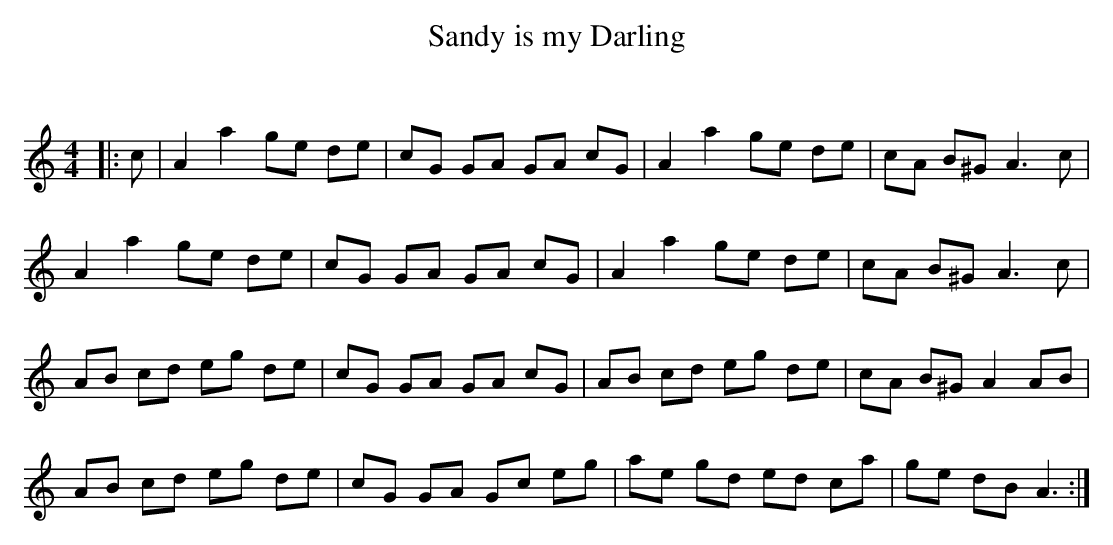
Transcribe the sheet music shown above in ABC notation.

X:1
T: Sandy is my Darling
C:
Q: 232
K:Am
M:4/4
L:1/8
|:c|A2 a2 ge de|cG GA GA cG|A2 a2 ge de|cA B^G A3c|
A2 a2 ge de|cG GA GA cG|A2 a2 ge de|cA B^G A3c|
AB cd eg de|cG GA GA cG|AB cd eg de|cA B^G A2 AB|
AB cd eg de|cG GA Gc eg|ae gd ed ca|ge dB A3:|
